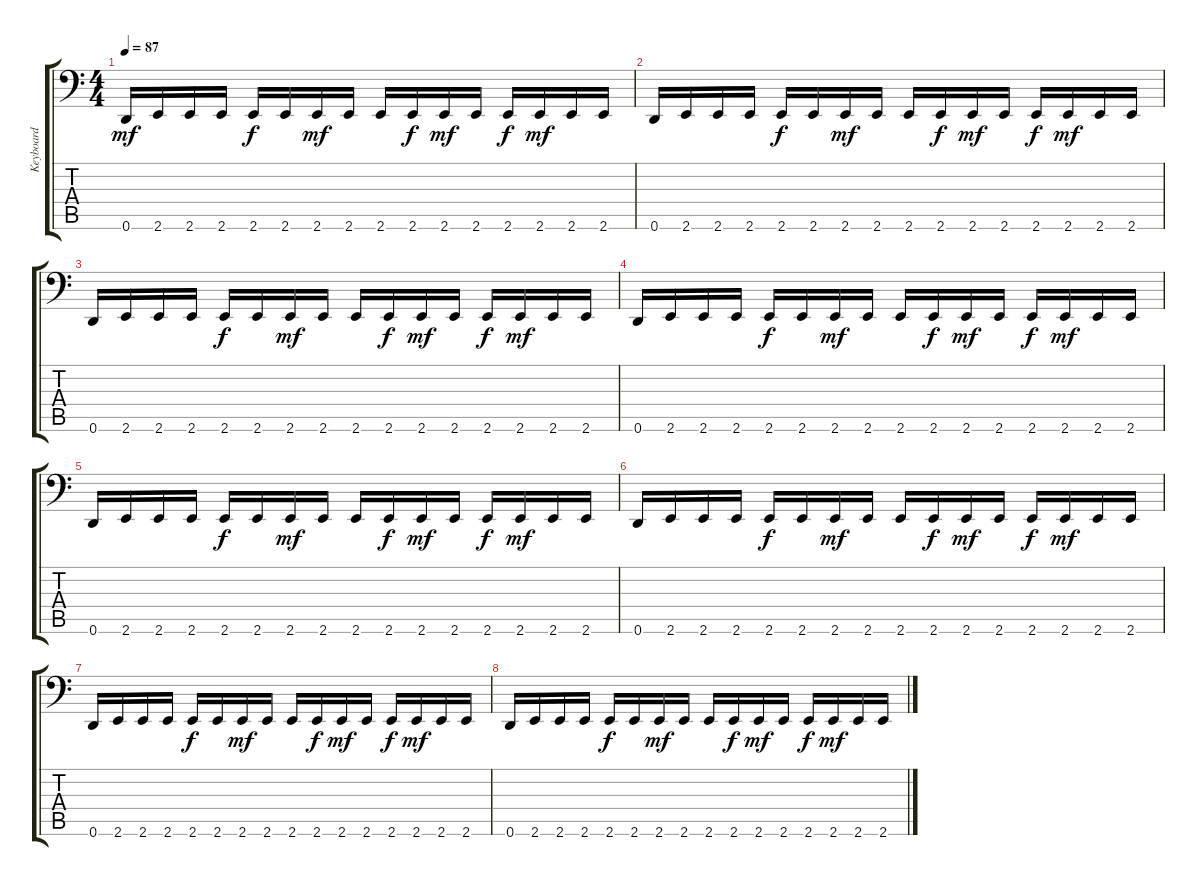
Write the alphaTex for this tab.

\track ("Keyboard" "Keyboard") {instrument synthbass1}
\staff {score tabs}
\tuning (E3 B2 G2 D2 A1 D1) {hide}
\ts (4 4)
\tempo 87
\clef f4
\ks c
0.6.16{dy mf volume 8 instrument synthbass1} 2.6.16 2.6.16 2.6.16 2.6.16{dy f} 2.6.16 2.6.16{dy mf} 2.6.16 2.6.16 2.6.16{dy f} 2.6.16{dy mf} 2.6.16 2.6.16{dy f} 2.6.16{dy mf} 2.6.16 2.6.16 |
0.6.16 2.6.16 2.6.16 2.6.16 2.6.16{dy f} 2.6.16 2.6.16{dy mf} 2.6.16 2.6.16 2.6.16{dy f} 2.6.16{dy mf} 2.6.16 2.6.16{dy f} 2.6.16{dy mf} 2.6.16 2.6.16 |
0.6.16 2.6.16 2.6.16 2.6.16 2.6.16{dy f} 2.6.16 2.6.16{dy mf} 2.6.16 2.6.16 2.6.16{dy f} 2.6.16{dy mf} 2.6.16 2.6.16{dy f} 2.6.16{dy mf} 2.6.16 2.6.16 |
0.6.16 2.6.16 2.6.16 2.6.16 2.6.16{dy f} 2.6.16 2.6.16{dy mf} 2.6.16 2.6.16 2.6.16{dy f} 2.6.16{dy mf} 2.6.16 2.6.16{dy f} 2.6.16{dy mf} 2.6.16 2.6.16 |
0.6.16 2.6.16 2.6.16 2.6.16 2.6.16{dy f} 2.6.16 2.6.16{dy mf} 2.6.16 2.6.16 2.6.16{dy f} 2.6.16{dy mf} 2.6.16 2.6.16{dy f} 2.6.16{dy mf} 2.6.16 2.6.16 |
0.6.16 2.6.16 2.6.16 2.6.16 2.6.16{dy f} 2.6.16 2.6.16{dy mf} 2.6.16 2.6.16 2.6.16{dy f} 2.6.16{dy mf} 2.6.16 2.6.16{dy f} 2.6.16{dy mf} 2.6.16 2.6.16 |
0.6.16 2.6.16 2.6.16 2.6.16 2.6.16{dy f} 2.6.16 2.6.16{dy mf} 2.6.16 2.6.16 2.6.16{dy f} 2.6.16{dy mf} 2.6.16 2.6.16{dy f} 2.6.16{dy mf} 2.6.16 2.6.16 |
0.6.16 2.6.16 2.6.16 2.6.16 2.6.16{dy f} 2.6.16 2.6.16{dy mf} 2.6.16 2.6.16 2.6.16{dy f} 2.6.16{dy mf} 2.6.16 2.6.16{dy f} 2.6.16{dy mf} 2.6.16 2.6.16
